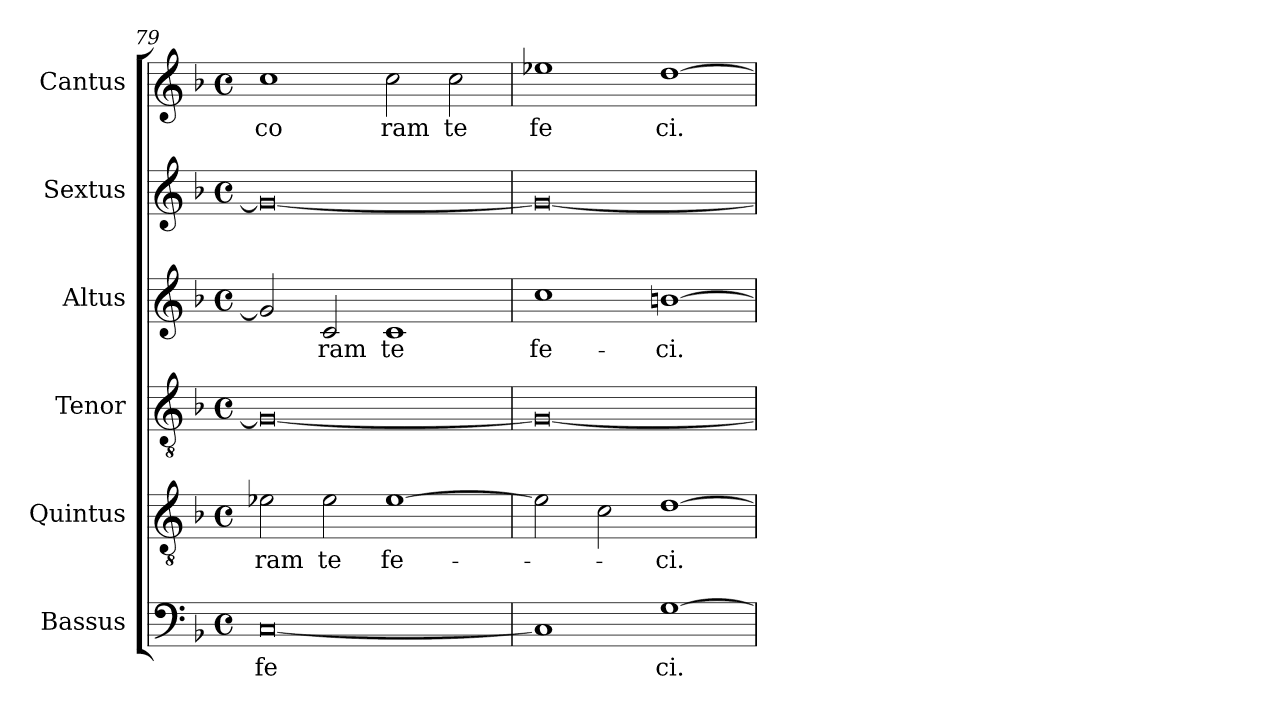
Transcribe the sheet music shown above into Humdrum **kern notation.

**kern	**text	**kern	**text	**kern	**kern	**text	**kern	**kern	**text
*part6	*part6	*part5	*part5	*part4	*part3	*part3	*part2	*part1	*part1
*staff6	*staff6	*staff5	*staff5	*staff4	*staff3	*staff3	*staff2	*staff1	*staff1
*I"Bassus	*	*I"Quintus	*	*I"Tenor	*I"Altus	*	*I"Sextus	*I"Cantus	*
*clefF4	*	*clefGv2	*	*clefGv2	*clefG2	*	*clefG2	*clefG2	*
*k[b-]	*	*k[b-]	*	*k[b-]	*k[b-]	*	*k[b-]	*k[b-]	*
*F:	*	*F:	*	*F:	*F:	*	*F:	*F:	*
*M4/4	*	*M4/4	*	*M4/4	*M4/4	*	*M4/4	*M4/4	*
*met(c)	*	*met(c)	*	*met(c)	*met(c)	*	*met(c)	*met(c)	*
=79	=79	=79	=79	=79	=79	=79	=79	=79	=79
!	!LO:LY:b:cj	!	!LO:LY:b:cj	!	!	!	!	!	!LO:LY:b:cj
[<0C	fe	2e-X\	-ram	0G_<	2g/]	.	0g_<	1cc	co
!	!	!	!LO:LY:b:cj	!	!	!LO:LY:b:cj	!	!	!
.	.	2e-\	te	.	2c/	-ram	.	.	.
!	!	!	!LO:LY:b:cj	!	!	!LO:LY:b:cj	!	!	!LO:LY:b:cj
.	.	[>1e-	fe-	.	1c	te	.	2cc\	ram
!	!	!	!	!	!	!	!	!	!LO:LY:b:cj
.	.	.	.	.	.	.	.	2cc\	te
=80	=80	=80	=80	=80	=80	=80	=80	=80	=80
!	!	!	!	!	!	!LO:LY:b:cj	!	!	!LO:LY:b:cj
1C]	.	2e-\]	.	0G_<	1cc	fe-	0g_<	1ee-X	fe
.	.	2c\	.	.	.	.	.	.	.
!	!LO:LY:b:cj	!	!LO:LY:b:cj	!	!	!LO:LY:b:cj	!	!	!LO:LY:b:cj
[>1G	ci.	[>1d	-ci.	.	[>1bn	-ci.	.	[>1dd	ci.
=	=	=	=	=	=	=	=	=	=
*-	*-	*-	*-	*-	*-	*-	*-	*-	*-
